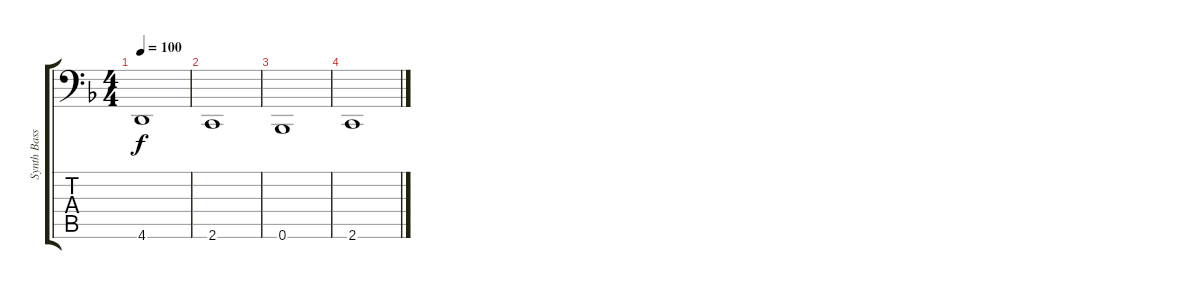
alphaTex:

\track ("Synth Bass" "Synth Bass") {instrument fx2soundtrack}
\staff {score tabs}
\tuning (E4 B3 G3 D3 A2 Bb1) {hide}
\ts (4 4)
\tempo 100
\clef f4
\ks dminor
4.6.1{dy f} |
2.6.1 |
0.6.1 |
2.6.1
